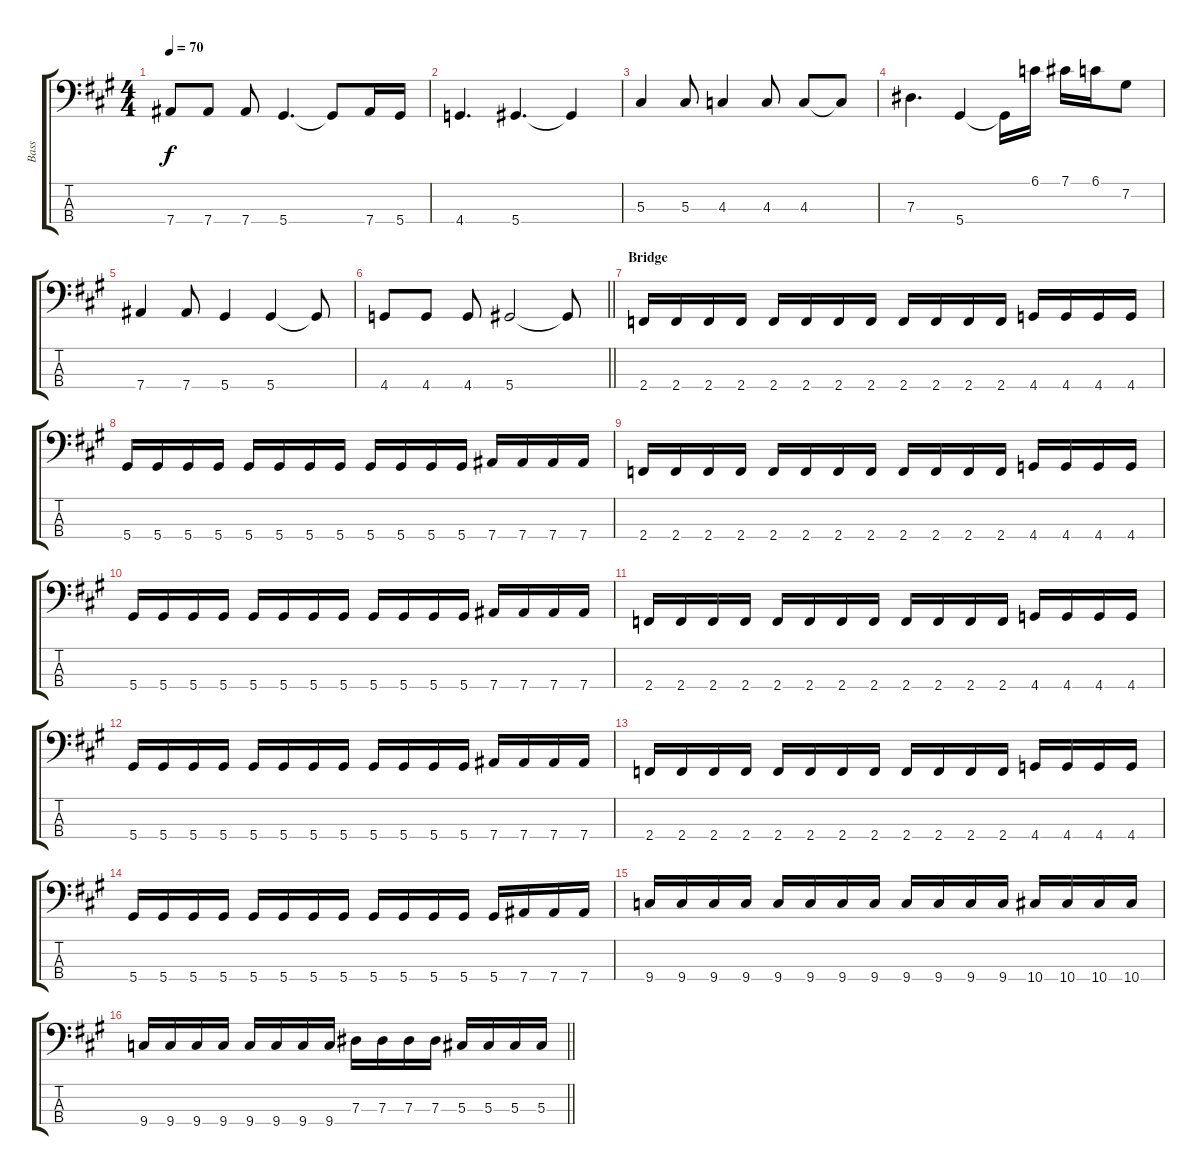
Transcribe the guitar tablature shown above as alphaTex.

\track ("Bass" "Bass") {instrument electricbassfinger}
\staff {score tabs}
\tuning (Gb2 Db2 Ab1 Eb1) {hide}
\ts (4 4)
\tempo 70
\clef f4
\ks a
7.4.8{dy f} 7.4.8 7.4.8 5.4.4{d} 5.4{t}.8 7.4.16 5.4.16 |
4.4.4{d} 5.4.4{d} 5.4{t}.4 |
5.3.4 5.3.8 4.3.4 4.3.8 4.3.8 4.3{t}.8 |
7.3.4{d} 5.4.4 5.4{t}.16 6.1.16 7.1.16 6.1.16 7.2.8 |
7.4.4 7.4.8 5.4.4 5.4.4 5.4{t}.8 |
\barLineRight lightlight
4.4.8 4.4.8 4.4.8 5.4.2 5.4{t}.8 |
\section ("" "Bridge")
2.4.16 2.4.16 2.4.16 2.4.16 2.4.16 2.4.16 2.4.16 2.4.16 2.4.16 2.4.16 2.4.16 2.4.16 4.4.16 4.4.16 4.4.16 4.4.16 |
5.4.16 5.4.16 5.4.16 5.4.16 5.4.16 5.4.16 5.4.16 5.4.16 5.4.16 5.4.16 5.4.16 5.4.16 7.4.16 7.4.16 7.4.16 7.4.16 |
2.4.16 2.4.16 2.4.16 2.4.16 2.4.16 2.4.16 2.4.16 2.4.16 2.4.16 2.4.16 2.4.16 2.4.16 4.4.16 4.4.16 4.4.16 4.4.16 |
5.4.16 5.4.16 5.4.16 5.4.16 5.4.16 5.4.16 5.4.16 5.4.16 5.4.16 5.4.16 5.4.16 5.4.16 7.4.16 7.4.16 7.4.16 7.4.16 |
2.4.16 2.4.16 2.4.16 2.4.16 2.4.16 2.4.16 2.4.16 2.4.16 2.4.16 2.4.16 2.4.16 2.4.16 4.4.16 4.4.16 4.4.16 4.4.16 |
5.4.16 5.4.16 5.4.16 5.4.16 5.4.16 5.4.16 5.4.16 5.4.16 5.4.16 5.4.16 5.4.16 5.4.16 7.4.16 7.4.16 7.4.16 7.4.16 |
2.4.16 2.4.16 2.4.16 2.4.16 2.4.16 2.4.16 2.4.16 2.4.16 2.4.16 2.4.16 2.4.16 2.4.16 4.4.16 4.4.16 4.4.16 4.4.16 |
5.4.16 5.4.16 5.4.16 5.4.16 5.4.16 5.4.16 5.4.16 5.4.16 5.4.16 5.4.16 5.4.16 5.4.16 5.4.16 7.4.16 7.4.16 7.4.16 |
9.4.16 9.4.16 9.4.16 9.4.16 9.4.16 9.4.16 9.4.16 9.4.16 9.4.16 9.4.16 9.4.16 9.4.16 10.4.16 10.4.16 10.4.16 10.4.16 |
\barLineRight lightlight
9.4.16 9.4.16 9.4.16 9.4.16 9.4.16 9.4.16 9.4.16 9.4.16 7.3.16 7.3.16 7.3.16 7.3.16 5.3.16 5.3.16 5.3.16 5.3.16
